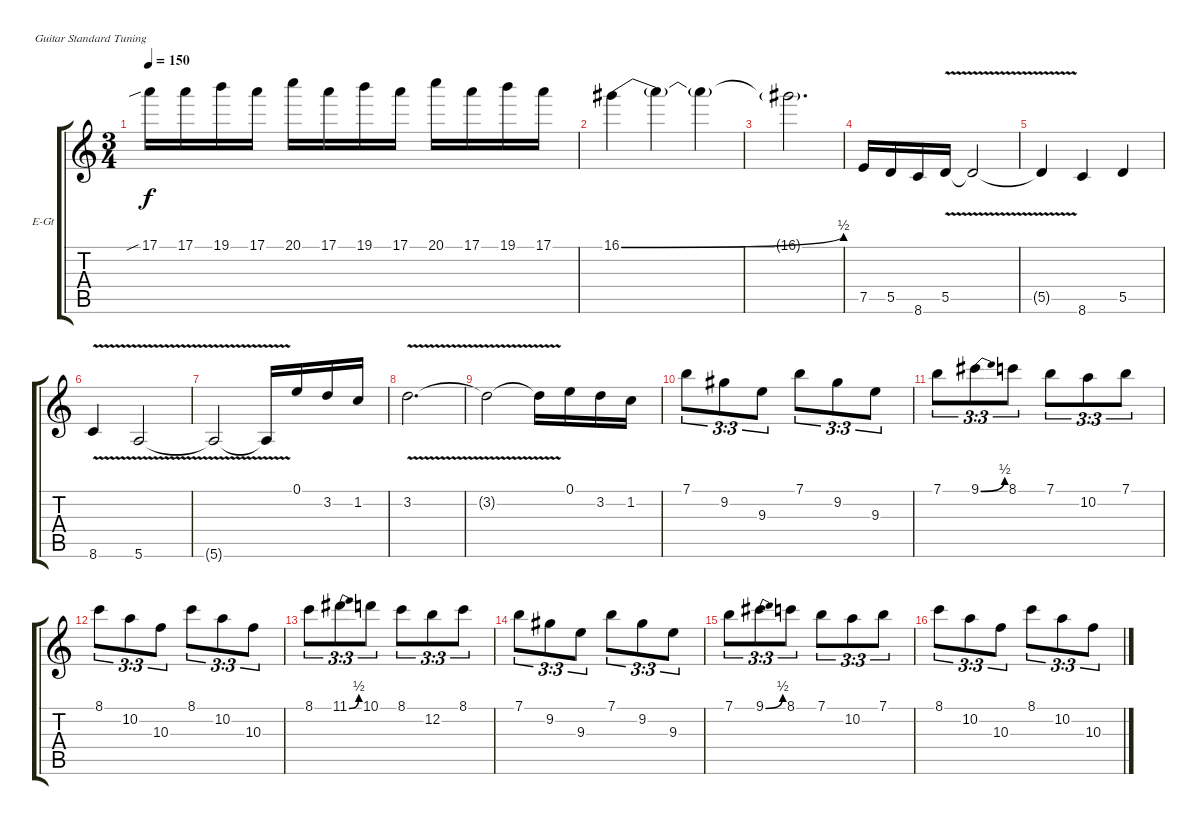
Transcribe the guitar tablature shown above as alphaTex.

\defaultSystemsLayout 4
\bracketExtendMode groupsimilarinstruments
\firstSystemTrackNameOrientation horizontal
\otherSystemsTrackNameOrientation horizontal
\track ("Electric Guitar" "E-Gt") {instrument electricguitarclean}
\staff {score tabs}
\tuning (E4 B3 G3 D3 A2 E2)
\ts (3 4)
\tempo 150
\clef g2
\ks c
17.1{sib}.16{dy f} 17.1.16 19.1.16 17.1.16 20.1.16 17.1.16 19.1.16 17.1.16 20.1.16 17.1.16 19.1.16 17.1.16 |
16.1{be (bend 0 0 15.6 2)}.4 16.1{t}.4 16.1{t}.4 |
16.1{t}.2{d} |
7.5.16 5.5.16 8.6.16 5.5{v}.16 5.5{v t}.2 |
5.5{v t}.4 8.6.4 5.5.4 |
8.6{v}.4 5.6{v}.2 |
5.6{v t}.2 5.6{v t}.16 0.1.16 3.2.16 1.2.16 |
3.2{v}.2{d} |
3.2{v t}.2 3.2{t}.16 0.1.16 3.2.16 1.2.16 |
7.1.8{tu (3 3)} 9.2.8{tu (3 3)} 9.3.8{tu (3 3)} 7.1.8{tu (3 3)} 9.2.8{tu (3 3)} 9.3.8{tu (3 3)} |
7.1.8{tu (3 3)} 9.1{be (bend 0 0 15 2)}.8{tu (3 3)} 8.1.8{tu (3 3)} 7.1.8{tu (3 3)} 10.2.8{tu (3 3)} 7.1.8{tu (3 3)} |
8.1.8{tu (3 3)} 10.2.8{tu (3 3)} 10.3.8{tu (3 3)} 8.1.8{tu (3 3)} 10.2.8{tu (3 3)} 10.3.8{tu (3 3)} |
8.1.8{tu (3 3)} 11.1{be (bend 0 0 15 2)}.8{tu (3 3)} 10.1.8{tu (3 3)} 8.1.8{tu (3 3)} 12.2.8{tu (3 3)} 8.1.8{tu (3 3)} |
7.1.8{tu (3 3)} 9.2.8{tu (3 3)} 9.3.8{tu (3 3)} 7.1.8{tu (3 3)} 9.2.8{tu (3 3)} 9.3.8{tu (3 3)} |
7.1.8{tu (3 3)} 9.1{be (bend 0 0 15 2)}.8{tu (3 3)} 8.1.8{tu (3 3)} 7.1.8{tu (3 3)} 10.2.8{tu (3 3)} 7.1.8{tu (3 3)} |
8.1.8{tu (3 3)} 10.2.8{tu (3 3)} 10.3.8{tu (3 3)} 8.1.8{tu (3 3)} 10.2.8{tu (3 3)} 10.3.8{tu (3 3)}
